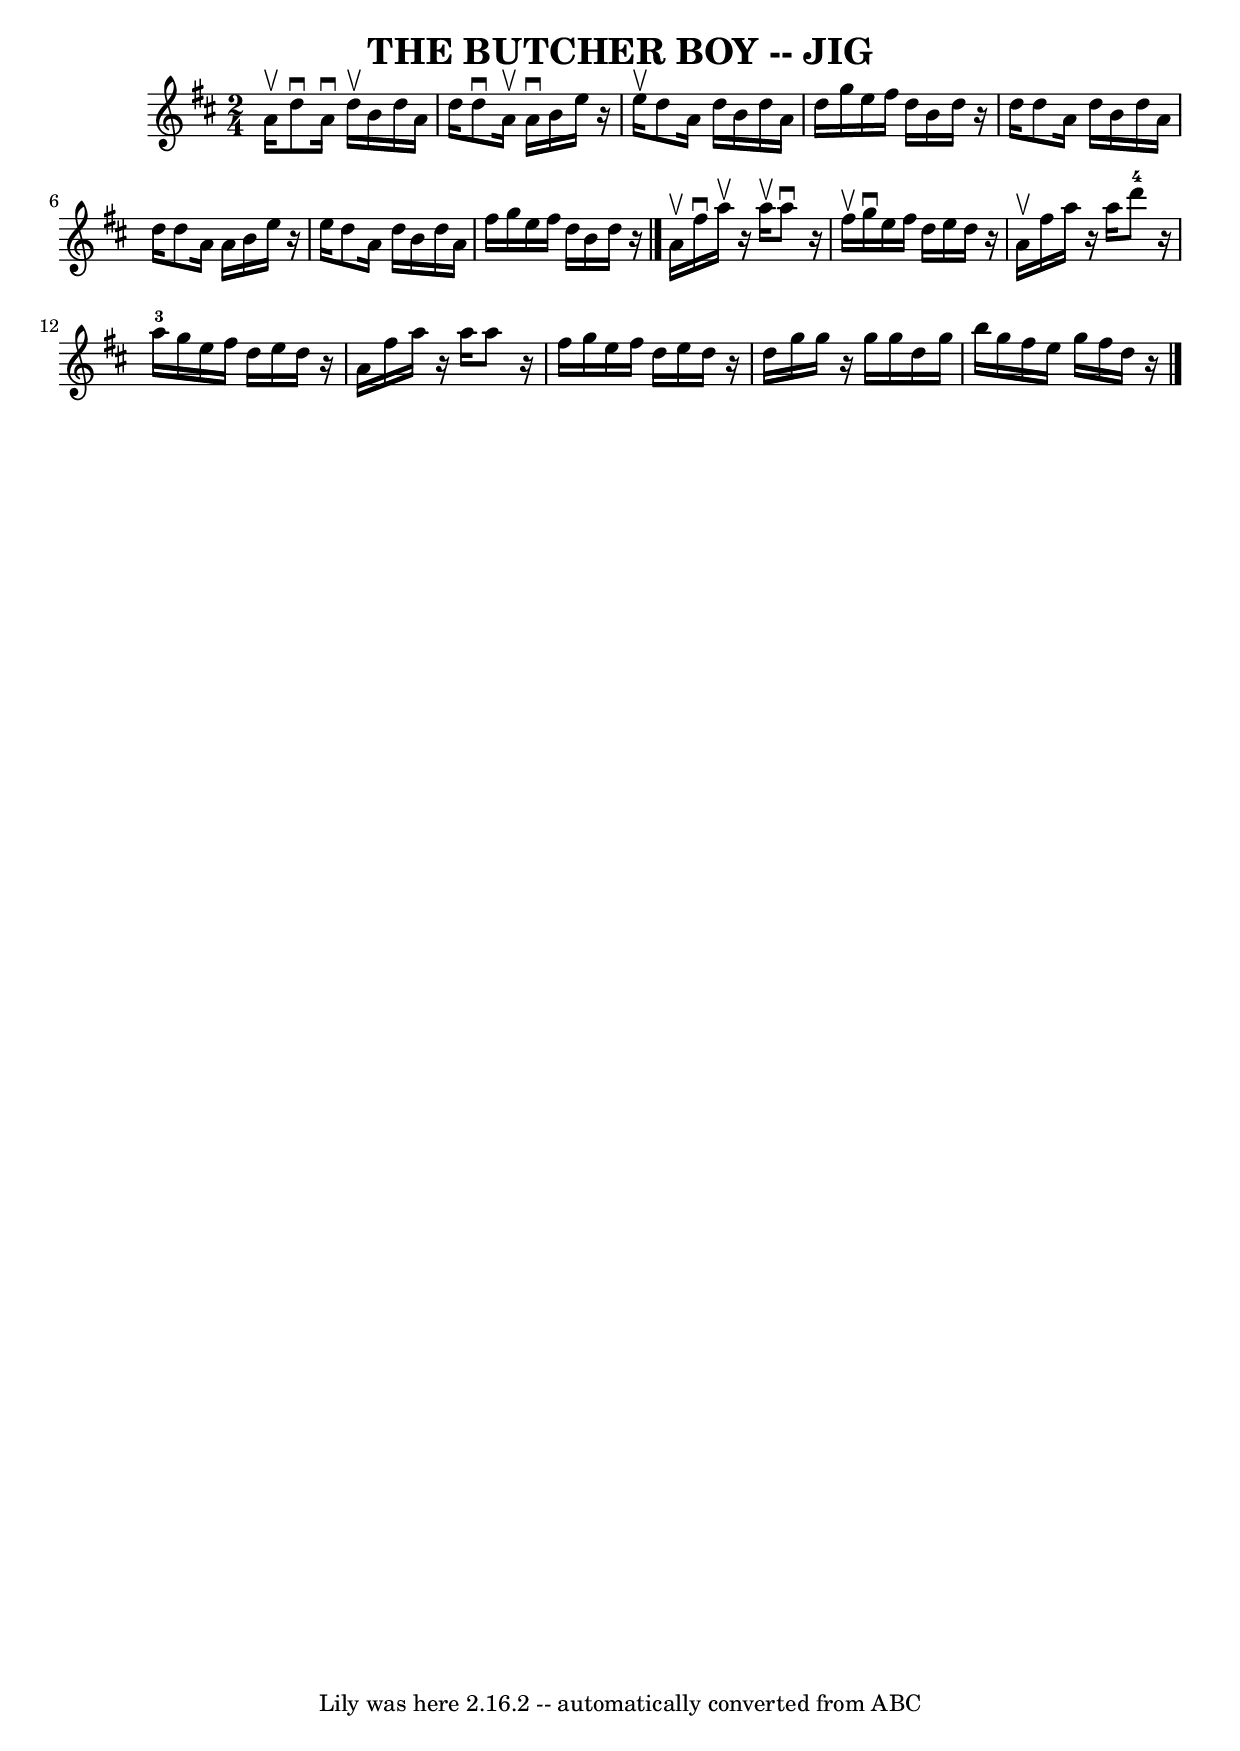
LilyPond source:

\version "2.16.2"
\include "Mammoth.ily"
\header {
  %% book = "Ryan's Mammoth Collection of Fiddle Tunes"
  crossRefNumber = "1"
  footnotes = ""
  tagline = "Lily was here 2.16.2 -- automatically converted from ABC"
  title = "THE BUTCHER BOY -- JIG"

}
voicedefault =  {


  \time 2/4 
  \key d \major
  a'16^\upbow       |
  d''8^\downbow a'16^\downbow d''16^\upbow b'16 d''16 a'16 d''16    |
  d''8^\downbow a'16^\upbow a'16^\downbow b'16 e''16    r16 e''16^\upbow   |
  d''8 a'16 d''16 b'16 d''16 a'16 d''16    |
  
  g''16 e''16 fis''16 d''16 b'16 d''16    r16 d''16         |
  d''8 a'16 d''16 b'16 d''16 a'16 d''16 d''8    
  a'16 a'16 b'16 e''16    r16 e''16    |
  d''8 a'16 d''16  
  b'16 d''16 a'16 fis''16    |
  g''16 e''16 fis''16    
  d''16 b'16 d''16    r16   \bar "|." a'16^\upbow       |
  
  fis''16^\downbow a''16^\upbow   r16 a''16^\upbow a''8^\downbow   r16 
  fis''16^\upbow   |
  g''16^\downbow e''16 fis''16 d''16    
  e''16 d''16    r16 a'16^\upbow   |
  fis''16 a''16    r16 a''16   
  d'''8-4   r16 a''16-3   |
  g''16 e''16 fis''16    
  d''16 e''16 d''16    r16 a'16        |
  fis''16 a''16    r16 
  a''16 a''8    r16 fis''16    |
  g''16 e''16 fis''16 d''16   
  e''16 d''16    r16 d''16    |
  g''16 g''16    r16 g''16 g''16 
  d''16 g''16 b''16    |
  g''16 fis''16 e''16 g''16    
  fis''16 d''16    r16   \bar "|."   

}

\score{
  <<

    \context Staff="default"
    {
      \voicedefault 
      
    }

  >>
  \layout {
    
  }
  \midi {
  }

}
